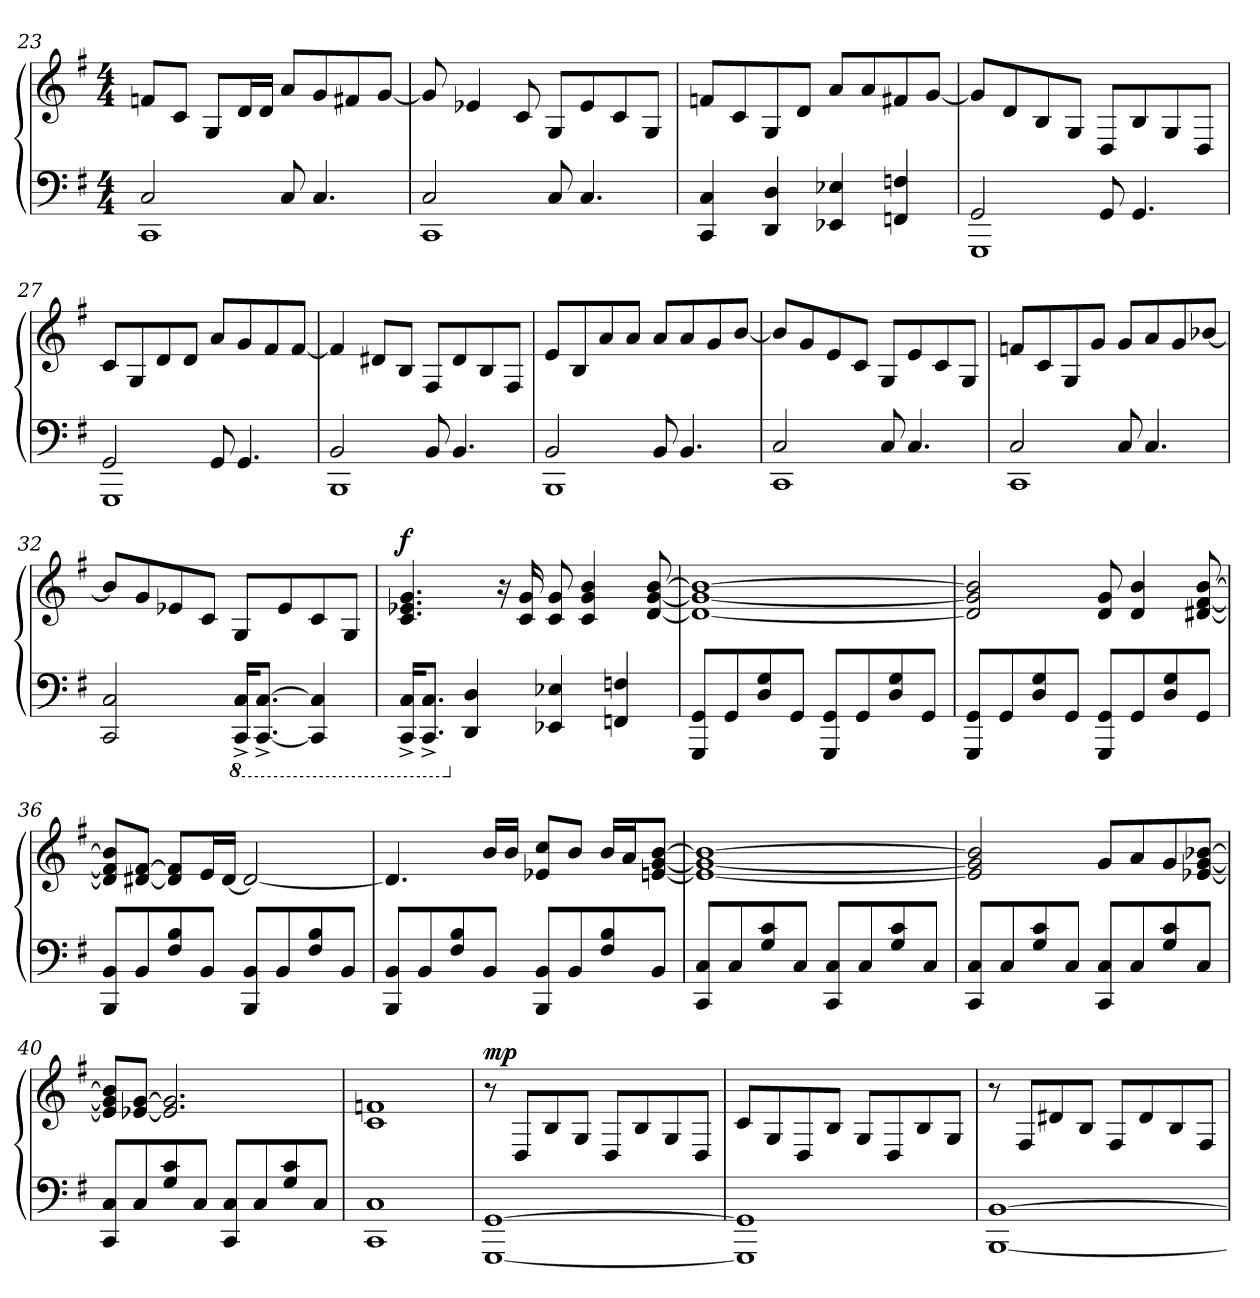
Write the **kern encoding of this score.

**kern	**kern	**dynam
*part1	*part1	*part1
*staff2	*staff1	*staff1/2
*clefF4	*clefG2	*
*k[f#]	*k[f#]	*
*M4/4	*M4/4	*
=23	=23	=23
*^	*	*
2C/	1CC	8fn/L	.
.	.	8c/J	.
.	.	8G/L	.
.	.	16d/L	.
.	.	16d/JJ	.
8C/	.	8a/L	.
4.C/	.	8g/	.
.	.	8f#X/	.
.	.	[8g/J	.
!!LO:LB:g=z
=24	=24	=24	=24
2C/	1CC	8g/]	.
.	.	4e-X/	.
.	.	8c/	.
8C/	.	8G/L	.
4.C/	.	8e-/	.
.	.	8c/	.
.	.	8G/J	.
*v	*v	*	*
=25	=25	=25
4CC/ 4C/	8fn/L	.
.	8c/	.
4DD/ 4D/	8G/	.
.	8d/J	.
4EE-X/ 4E-X/	8a/L	.
.	8a/	.
4FFn/ 4Fn/	8f#X/	.
.	[8g/J	.
=26	=26	=26
*^	*	*
2GG/	1GGG	8g/L]	.
.	.	8d/	.
.	.	8B/	.
.	.	8G/J	.
8GG/	.	8D/L	.
4.GG/	.	8B/	.
.	.	8G/	.
.	.	8D/J	.
!!LO:LB:g=z
=27	=27	=27	=27
2GG/	1GGG	8c/L	.
.	.	8G/	.
.	.	8d/	.
.	.	8d/J	.
8GG/	.	8a/L	.
4.GG/	.	8g/	.
.	.	8f#/	.
.	.	[8f#/J	.
=28	=28	=28	=28
2BB/	1BBB	4f#/]	.
.	.	8d#X/L	.
.	.	8B/J	.
8BB/	.	8F#/L	.
4.BB/	.	8d#/	.
.	.	8B/	.
.	.	8F#/J	.
=29	=29	=29	=29
2BB/	1BBB	8e/L	.
.	.	8B/	.
.	.	8a/	.
.	.	8a/J	.
8BB/	.	8a/L	.
4.BB/	.	8a/	.
.	.	8g/	.
.	.	[8b/J	.
=30	=30	=30	=30
2C/	1CC	8b/L]	.
.	.	8g/	.
.	.	8e/	.
.	.	8c/J	.
8C/	.	8G/L	.
4.C/	.	8e/	.
.	.	8c/	.
.	.	8G/J	.
!!LO:LB:g=z
=31	=31	=31	=31
2C/	1CC	8fn/L	.
.	.	8c/	.
.	.	8G/	.
.	.	8g/J	.
8C/	.	8g/L	.
4.C/	.	8a/	.
.	.	8g/	.
.	.	[8b-X/J	.
*v	*v	*	*
=32	=32	=32
2CC/ 2C/	8b-/L]	.
.	8g/	.
.	8e-X/	.
.	8c/J	.
*8ba	*	*
16CCC^/ 16CC^/KL	8G/L	.
[8.CCC^/ [8.CC^/J	.	.
.	8e-/	.
4CCC]/ 4CC]/	8c/	.
.	8G/J	.
=33	=33	=33
!	!	!LO:DY:a
16CCC^/ 16CC^/KL	4.c/ 4.e-X/ 4.g/	f
8.CCC^/ 8.CC^/J	.	.
*X8ba	*	*
4DD/ 4D/	.	.
.	16r	.
.	16c/ 16g/	.
4EE-X/ 4E-X/	8c/ 8g/	.
.	4c/ 4g/ 4b/	.
4FFn/ 4Fn/	.	.
.	[8d/ [8g/ [8b/	.
!!LO:LB:g=z
=34	=34	=34
8GGG/ 8GG/L	1d_ 1g_ 1b_	.
8GG/	.	.
8D/ 8G/	.	.
8GG/J	.	.
8GGG/ 8GG/L	.	.
8GG/	.	.
8D/ 8G/	.	.
8GG/J	.	.
=35	=35	=35
8GGG/ 8GG/L	2d]/ 2g]/ 2b]/	.
8GG/	.	.
8D/ 8G/	.	.
8GG/J	.	.
8GGG/ 8GG/L	8d/ 8g/	.
8GG/	4d/ 4b/	.
8D/ 8G/	.	.
8GG/J	[8d#X/ [8f#/ [8b/	.
=36	=36	=36
8BBB/ 8BB/L	8d#]/ 8f#]/ 8b]/L	.
8BB/	[8d#X/ [8f#/J	.
8F#/ 8B/	8d#]/ 8f#]/L	.
8BB/J	16e/L	.
.	[16d#/JJ	.
8BBB/ 8BB/L	2d#/_	.
8BB/	.	.
8F#/ 8B/	.	.
8BB/J	.	.
!!LO:LB:g=z
=37	=37	=37
8BBB/ 8BB/L	4.d#/]	.
8BB/	.	.
8F#/ 8B/	.	.
8BB/J	16b/LL	.
.	16b/JJ	.
8BBB/ 8BB/L	8e-X/ 8cc/L	.
8BB/	8b/J	.
8F#/ 8B/	16b/LL	.
.	16a/J	.
8BB/J	[8en/ [8g/ [8b/J	.
=38	=38	=38
8CC/ 8C/L	1e_ 1g_ 1b_	.
8C/	.	.
8G/ 8c/	.	.
8C/J	.	.
8CC/ 8C/L	.	.
8C/	.	.
8G/ 8c/	.	.
8C/J	.	.
=39	=39	=39
8CC/ 8C/L	2e]/ 2g]/ 2b]/	.
8C/	.	.
8G/ 8c/	.	.
8C/J	.	.
8CC/ 8C/L	8g/L	.
8C/	8a/	.
8G/ 8c/	8g/	.
8C/J	[8e-X/ [8g/ [8b-X/J	.
=40	=40	=40
8CC/ 8C/L	8e-]/ 8g]/ 8b-]/L	.
8C/	[8e-X/ [8g/J	.
8G/ 8c/	2.e-]/ 2.g]/	.
8C/J	.	.
8CC/ 8C/L	.	.
8C/	.	.
8G/ 8c/	.	.
8C/J	.	.
!!LO:PB:g=z
=41	=41	=41
1CC 1C	1c 1fn	.
=42	=42	=42
!	!	!LO:DY:a
[1GGG [1GG	8r	mp
.	8D/L	.
.	8B/	.
.	8G/J	.
.	8D/L	.
.	8B/	.
.	8G/	.
.	8D/J	.
=43	=43	=43
1GGG] 1GG]	8c/L	.
.	8G/	.
.	8D/	.
.	8B/J	.
.	8G/L	.
.	8D/	.
.	8B/	.
.	8G/J	.
=44	=44	=44
[1BBB [1BB	8r	.
.	8F#/L	.
.	8d#X/	.
.	8B/J	.
.	8F#/L	.
.	8d#/	.
.	8B/	.
.	8F#/J	.
=	=	=
*-	*-	*-
